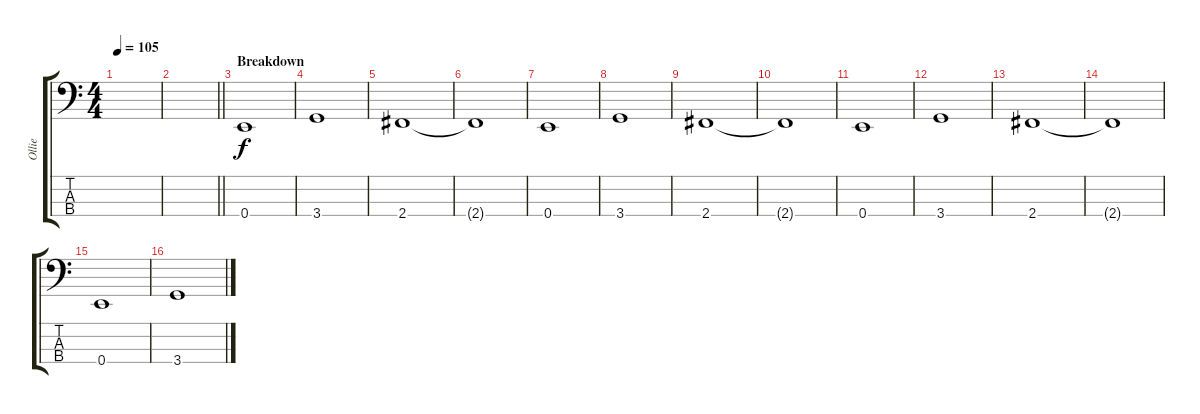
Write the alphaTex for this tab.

\track ("Ollie" "Ollie") {instrument electricbassfinger}
\staff {score tabs}
\tuning (G2 D2 A1 E1) {hide}
\ts (4 4)
\tempo 105
\clef f4
\ks c
|
\barLineRight lightlight
|
\section ("" "Breakdown")
0.4.1 |
3.4.1 |
2.4.1 |
2.4{t}.1 |
0.4.1 |
3.4.1 |
2.4.1 |
2.4{t}.1 |
0.4.1 |
3.4.1 |
2.4.1 |
2.4{t}.1 |
0.4.1 |
3.4.1
